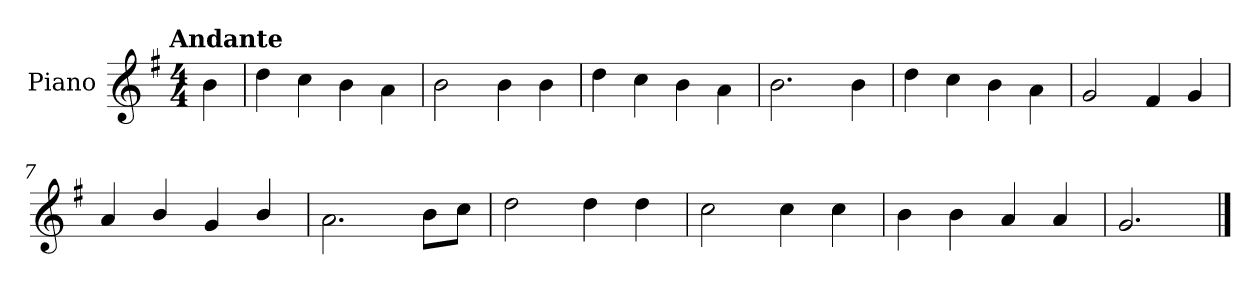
**kern
*part1
*staff1
*I"Piano
*I'Pno.
*clefG2
*k[f#]
!!LO:TX:omd:t=Andante
*M4/4
*MM92
=
4b\
=1
4dd\
4cc\
4b\
4a\
=2
2b\
4b\
4b\
=3
4dd\
4cc\
4b\
4a\
=4
2.b\
4b\
=5
4dd\
4cc\
4b\
4a\
=6
2g/
4f#/
4g/
!!LO:LB:g=z
=7
4a/
4b/
4g/
4b/
=8
2.a\
8b\L
8cc\J
=9
2dd\
4dd\
4dd\
=10
2cc\
4cc\
4cc\
=11
4b\
4b\
4a/
4a/
=12
2.g/
==
*-
